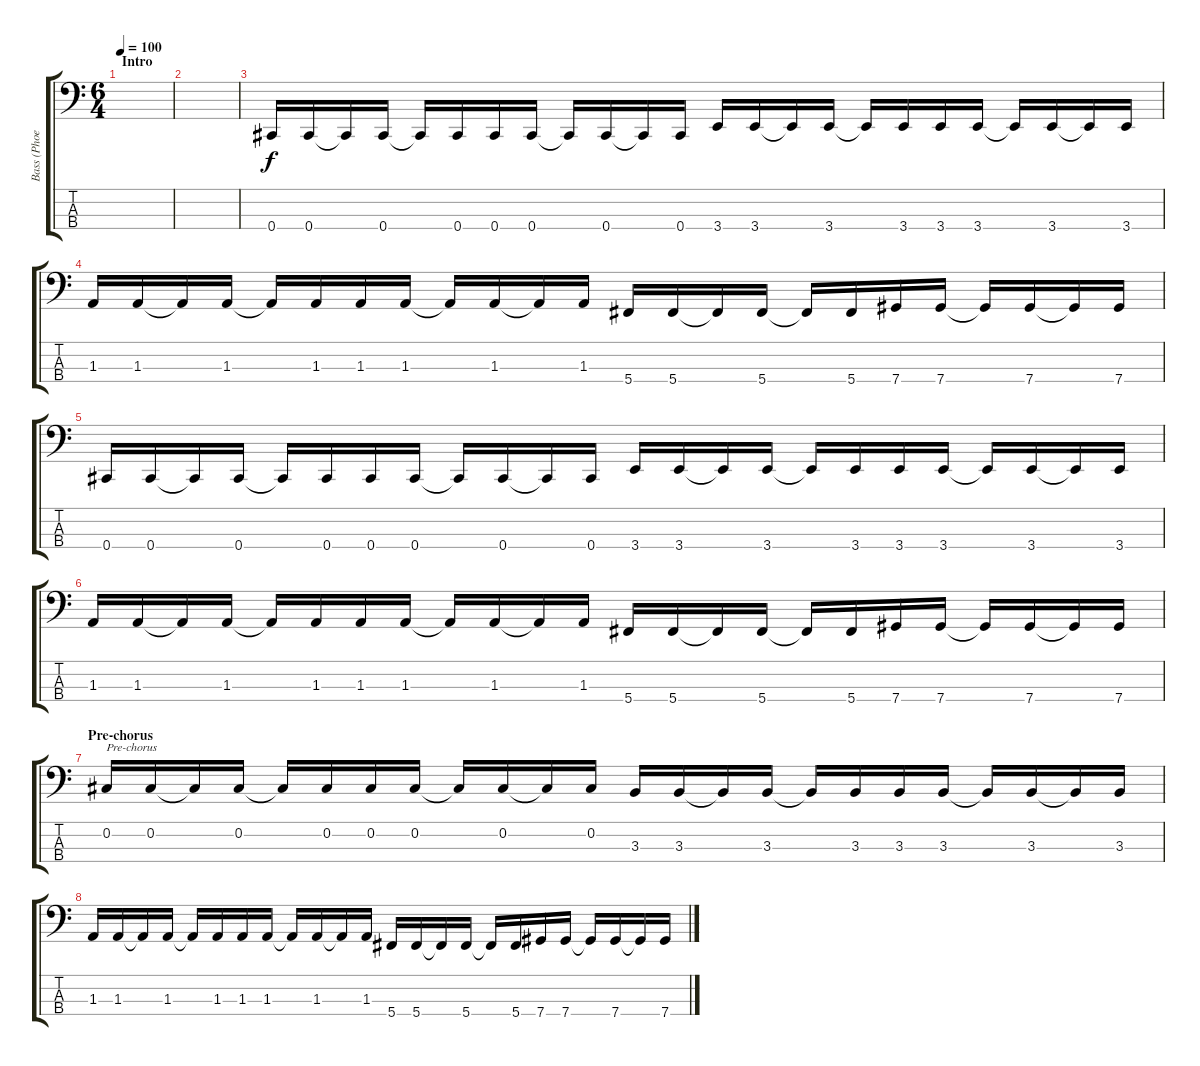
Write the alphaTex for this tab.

\track ("Bass (Phoenix)" "Bass (Phoe") {instrument electricbassfinger}
\staff {score tabs}
\tuning (Gb2 Db2 Ab1 Db1) {hide}
\ts (6 4)
\section ("" "Intro")
\tempo 100
\clef f4
\ks c
|
|
0.4.16 0.4.16 0.4{t}.16 0.4.16 0.4{t}.16 0.4.16 0.4.16 0.4.16 0.4{t}.16 0.4.16 0.4{t}.16 0.4.16 3.4.16 3.4.16 3.4{t}.16 3.4.16 3.4{t}.16 3.4.16 3.4.16 3.4.16 3.4{t}.16 3.4.16 3.4{t}.16 3.4.16 |
1.3.16 1.3.16 1.3{t}.16 1.3.16 1.3{t}.16 1.3.16 1.3.16 1.3.16 1.3{t}.16 1.3.16 1.3{t}.16 1.3.16 5.4.16 5.4.16 5.4{t}.16 5.4.16 5.4{t}.16 5.4.16 7.4.16 7.4.16 7.4{t}.16 7.4.16 7.4{t}.16 7.4.16 |
0.4.16 0.4.16 0.4{t}.16 0.4.16 0.4{t}.16 0.4.16 0.4.16 0.4.16 0.4{t}.16 0.4.16 0.4{t}.16 0.4.16 3.4.16 3.4.16 3.4{t}.16 3.4.16 3.4{t}.16 3.4.16 3.4.16 3.4.16 3.4{t}.16 3.4.16 3.4{t}.16 3.4.16 |
1.3.16 1.3.16 1.3{t}.16 1.3.16 1.3{t}.16 1.3.16 1.3.16 1.3.16 1.3{t}.16 1.3.16 1.3{t}.16 1.3.16 5.4.16 5.4.16 5.4{t}.16 5.4.16 5.4{t}.16 5.4.16 7.4.16 7.4.16 7.4{t}.16 7.4.16 7.4{t}.16 7.4.16 |
\section ("" "Pre-chorus")
0.2.16{txt "Pre-chorus" volume 10} 0.2.16 0.2{t}.16 0.2.16 0.2{t}.16 0.2.16 0.2.16 0.2.16 0.2{t}.16 0.2.16 0.2{t}.16 0.2.16 3.3.16 3.3.16 3.3{t}.16 3.3.16 3.3{t}.16 3.3.16 3.3.16 3.3.16 3.3{t}.16 3.3.16 3.3{t}.16 3.3.16 |
1.3.16{volume 10} 1.3.16 1.3{t}.16 1.3.16 1.3{t}.16 1.3.16 1.3.16 1.3.16 1.3{t}.16 1.3.16 1.3{t}.16 1.3.16 5.4.16 5.4.16 5.4{t}.16 5.4.16 5.4{t}.16 5.4.16 7.4.16 7.4.16 7.4{t}.16 7.4.16 7.4{t}.16 7.4.16
